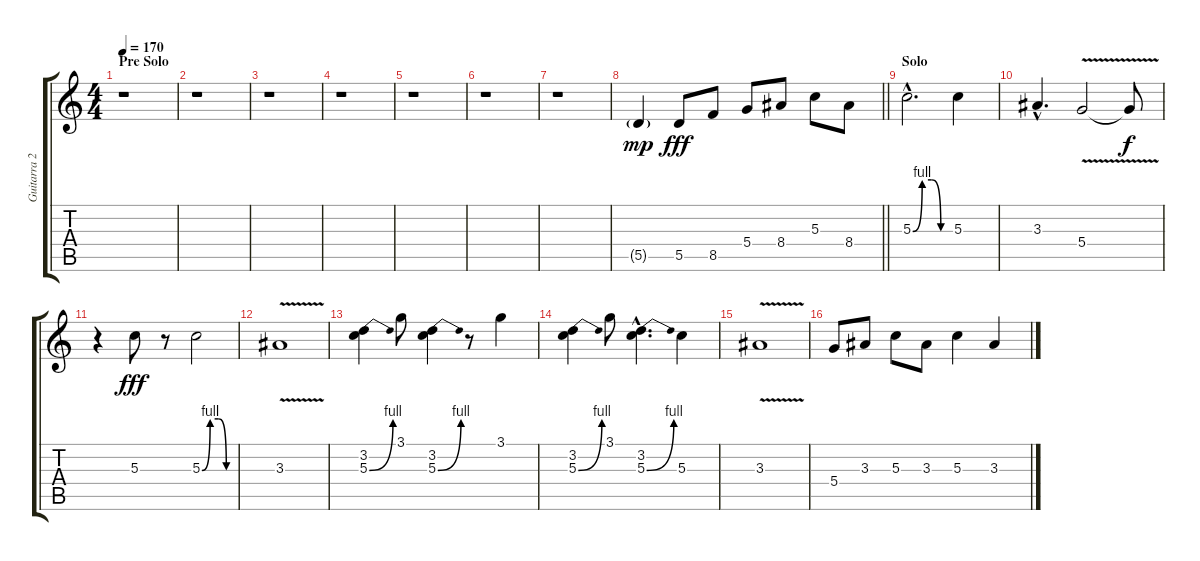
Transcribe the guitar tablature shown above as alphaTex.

\track ("Guitarra 2 - Erik" "Guitarra 2") {instrument overdrivenguitar}
\staff {score tabs}
\tuning (E4 B3 G3 D3 A2 E2) {hide}
\ts (4 4)
\section ("" "Pre Solo")
\tempo 170
\clef g2
\ks c
r.1{dy f} |
r.1 |
r.1 |
r.1 |
r.1 |
r.1 |
r.1 |
\barLineRight lightlight
5.5{g}.4{dy mp instrument distortionguitar} 5.5.8{dy fff} 8.5.8 5.4.8 8.4.8 5.3.8 8.4.8 |
\section ("" "Solo")
5.3{be (custom 0 0 15 4 30 4 45 0 60 0) hac}.2{d} 5.3.4 |
3.3{hac}.4{d} 5.4{v}.2 5.4{t}.8{dy f} |
r.4 5.3.8{dy fff} r.8 5.3{be (custom 0 0 15 4 30 4 45 0 60 0)}.2 |
3.3{v}.1 |
(3.2 5.3{be (bend 0 0 60 4)}).4 3.1.8 (3.2 5.3{be (bend 0 0 60 4)}).4 r.8 3.1.4 |
(3.2 5.3{be (bend 0 0 60 4)}).4 3.1.8 (3.2{hac} 5.3{be (bend 0 0 60 4) hac}).4{d} 5.3.4 |
3.3{v}.1 |
5.4.8 3.3.8 5.3.8 3.3.8 5.3.4 3.3.4
